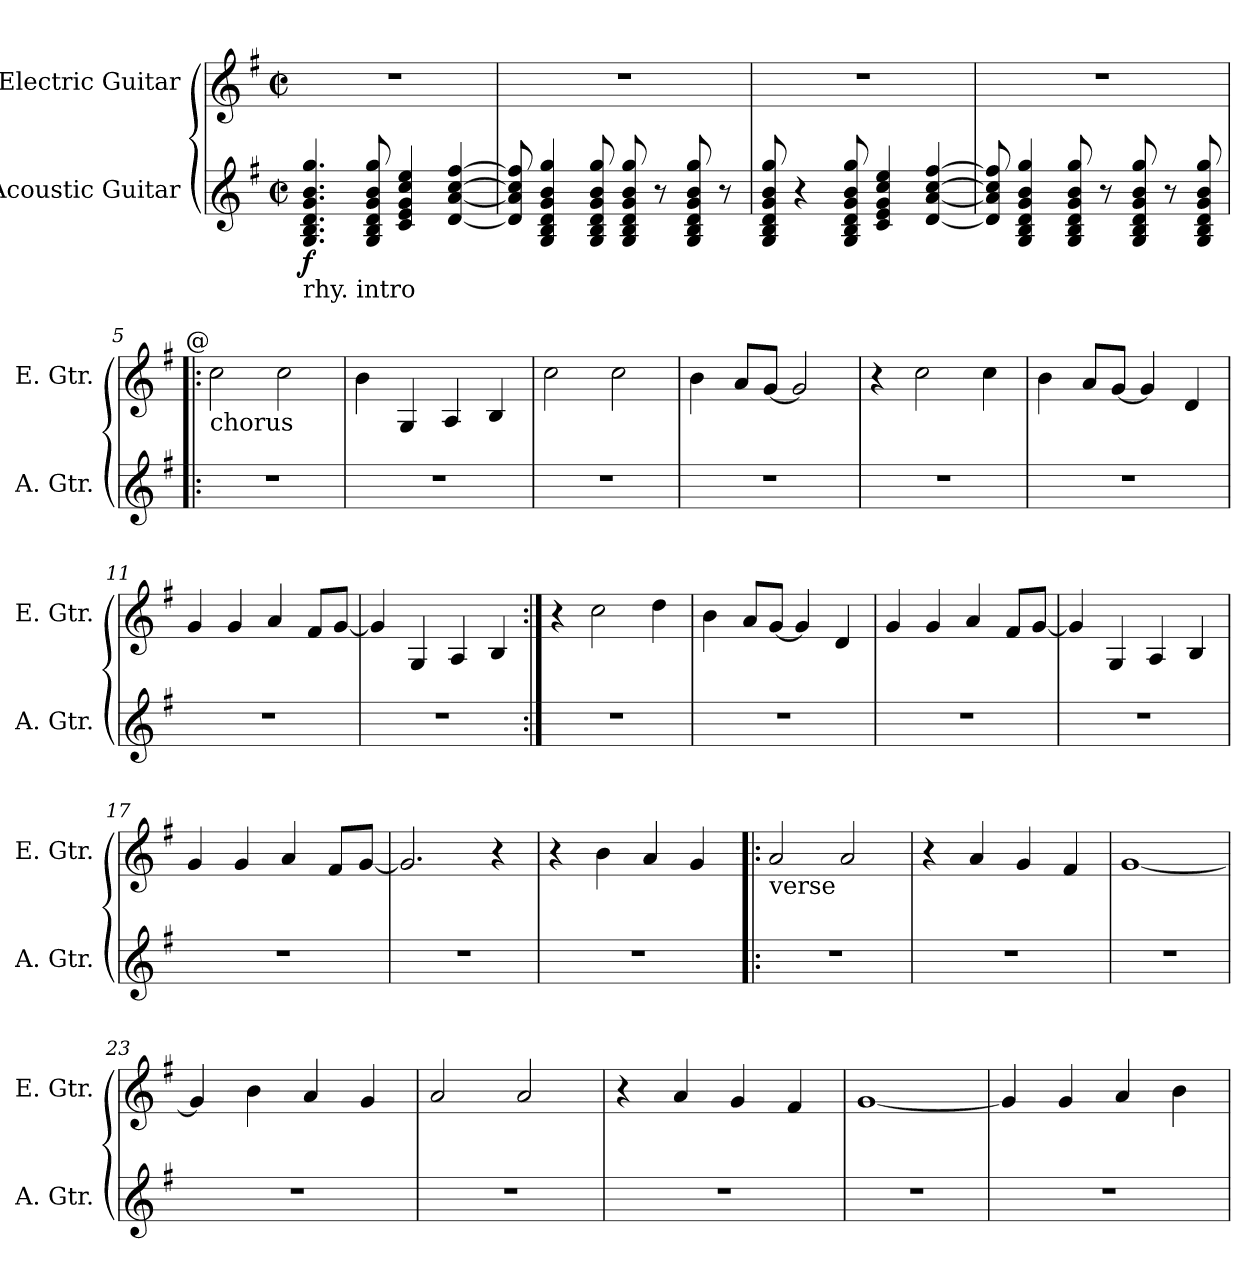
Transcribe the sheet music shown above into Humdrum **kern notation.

**kern	**dynam	**kern
*part2	*part2	*part1
*staff2	*staff2	*staff1
*I"Acoustic Guitar	*	*I"Electric Guitar
*I'A. Gtr.	*	*I'E. Gtr.
!!LO:PB:g=z
*clefG2	*	*clefG2
*ITrd7c12	*	*ITrd7c12
*k[f#]	*	*k[f#]
*G:	*	*G:
*M2/2	*	*M2/2
*met(c|)	*	*met(c|)
*MM180	*	*MM180
=1	=1	=1
!LO:TX:b:t=rhy. intro	!	!
4.GGi/ 4.BBi 4.Di 4.Gi 4.Bi 4.gi	f	1r
8GGi/ 8BBi 8Di 8Gi 8Bi 8gi	.	.
4Ci/ 4Ei 4Gi 4ci 4ei	.	.
[<4Di/ [<4Ai [>4ci [>4f#i	.	.
=2	=2	=2
8Di/] 8Ai] 8ci] 8f#i]	.	1r
4GGi/ 4BBi 4Di 4Gi 4Bi 4gi	.	.
8GGi/ 8BBi 8Di 8Gi 8Bi 8gi	.	.
8GGi/ 8BBi 8Di 8Gi 8Bi 8gi	.	.
8r	.	.
8GGi/ 8BBi 8Di 8Gi 8Bi 8gi	.	.
8r	.	.
=3	=3	=3
8GGi/ 8BBi 8Di 8Gi 8Bi 8gi	.	1r
4r	.	.
8GGi/ 8BBi 8Di 8Gi 8Bi 8gi	.	.
4Ci/ 4Ei 4Gi 4ci 4ei	.	.
[<4Di/ [<4Ai [>4ci [>4f#i	.	.
=4	=4	=4
8Di/] 8Ai] 8ci] 8f#i]	.	1r
4GGi/ 4BBi 4Di 4Gi 4Bi 4gi	.	.
8GGi/ 8BBi 8Di 8Gi 8Bi 8gi	.	.
8r	.	.
8GGi/ 8BBi 8Di 8Gi 8Bi 8gi	.	.
8r	.	.
8GGi/ 8BBi 8Di 8Gi 8Bi 8gi	.	.
!!LO:LB:g=z
=5!|:	=5!|:	=5!|:
!	!	!LO:TX:b:t=chorus
!	!	!LO:TX:a:rj:t=@
1r	.	2ci\
.	.	2ci\
=6	=6	=6
1r	.	4Bi\
.	.	4GGi/
.	.	4AAi/
.	.	4BBi/
=7	=7	=7
1r	.	2ci\
.	.	2ci\
=8	=8	=8
1r	.	4Bi\
.	.	8Ai/L
.	.	[<8Gi/J
.	.	2Gi/]
!!LO:LB:g=z
=9	=9	=9
1r	.	4r
.	.	2ci\
.	.	4ci\
=10	=10	=10
1r	.	4Bi\
.	.	8Ai/L
.	.	[<8Gi/J
.	.	4Gi/]
.	.	4Di/
=11	=11	=11
1r	.	4Gi/
.	.	4Gi/
.	.	4Ai/
.	.	8F#i/L
.	.	[<8Gi/J
=12	=12	=12
1r	.	4Gi/]
.	.	4GGi/
.	.	4AAi/
.	.	4BBi/
!!LO:LB:g=z
=13:|!	=13:|!	=13:|!
1r	.	4r
.	.	2ci\
.	.	4di\
=14	=14	=14
1r	.	4Bi\
.	.	8Ai/L
.	.	[<8Gi/J
.	.	4Gi/]
.	.	4Di/
=15	=15	=15
1r	.	4Gi/
.	.	4Gi/
.	.	4Ai/
.	.	8F#i/L
.	.	[<8Gi/J
!!LO:LB:g=z
=16	=16	=16
1r	.	4Gi/]
.	.	4GGi/
.	.	4AAi/
.	.	4BBi/
=17	=17	=17
1r	.	4Gi/
.	.	4Gi/
.	.	4Ai/
.	.	8F#i/L
.	.	[<8Gi/J
=18	=18	=18
1r	.	2.Gi/]
.	.	4r
=19	=19	=19
1r	.	4r
.	.	4Bi\
.	.	4Ai/
.	.	4Gi/
!!LO:LB:g=z
=20!|:	=20!|:	=20!|:
!	!	!LO:TX:b:t=verse
1r	.	2Ai/
.	.	2Ai/
=21	=21	=21
1r	.	4r
.	.	4Ai/
.	.	4Gi/
.	.	4F#i/
=22	=22	=22
1r	.	[<1Gi
=23	=23	=23
1r	.	4Gi/]
.	.	4Bi\
.	.	4Ai/
.	.	4Gi/
=24	=24	=24
1r	.	2Ai/
.	.	2Ai/
=25	=25	=25
1r	.	4r
.	.	4Ai/
.	.	4Gi/
.	.	4F#i/
!!LO:LB:g=z
=26	=26	=26
1r	.	[<1Gi
=27	=27	=27
1r	.	4Gi/]
.	.	4Gi/
.	.	4Ai/
.	.	4Bi\
=	=	=
*-	*-	*-
